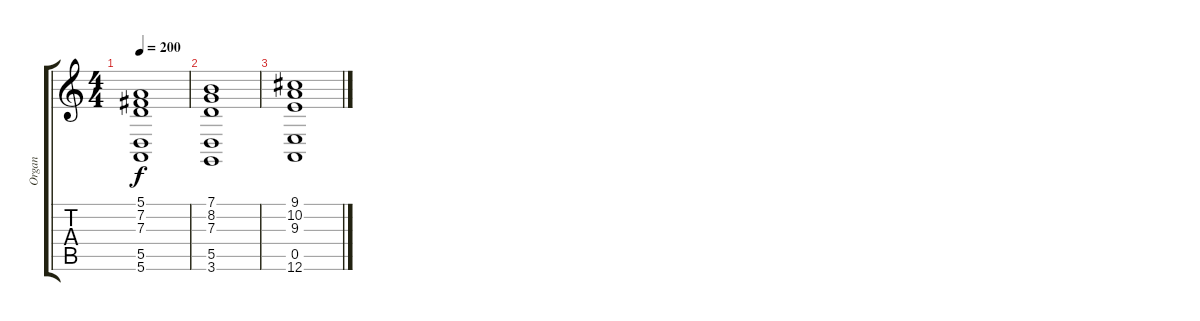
\track ("Organ" "Organ") {instrument stringensemble1}
\staff {score tabs}
\tuning (E4 B3 G3 D3 A2 E2) {hide}
\ts (4 4)
\tempo 200
\clef g2
\ks c
(5.1 7.2 7.3 5.5 5.6).1{dy f} |
(7.1 8.2 7.3 5.5 3.6).1 |
(9.1 10.2 9.3 0.5 12.6).1
